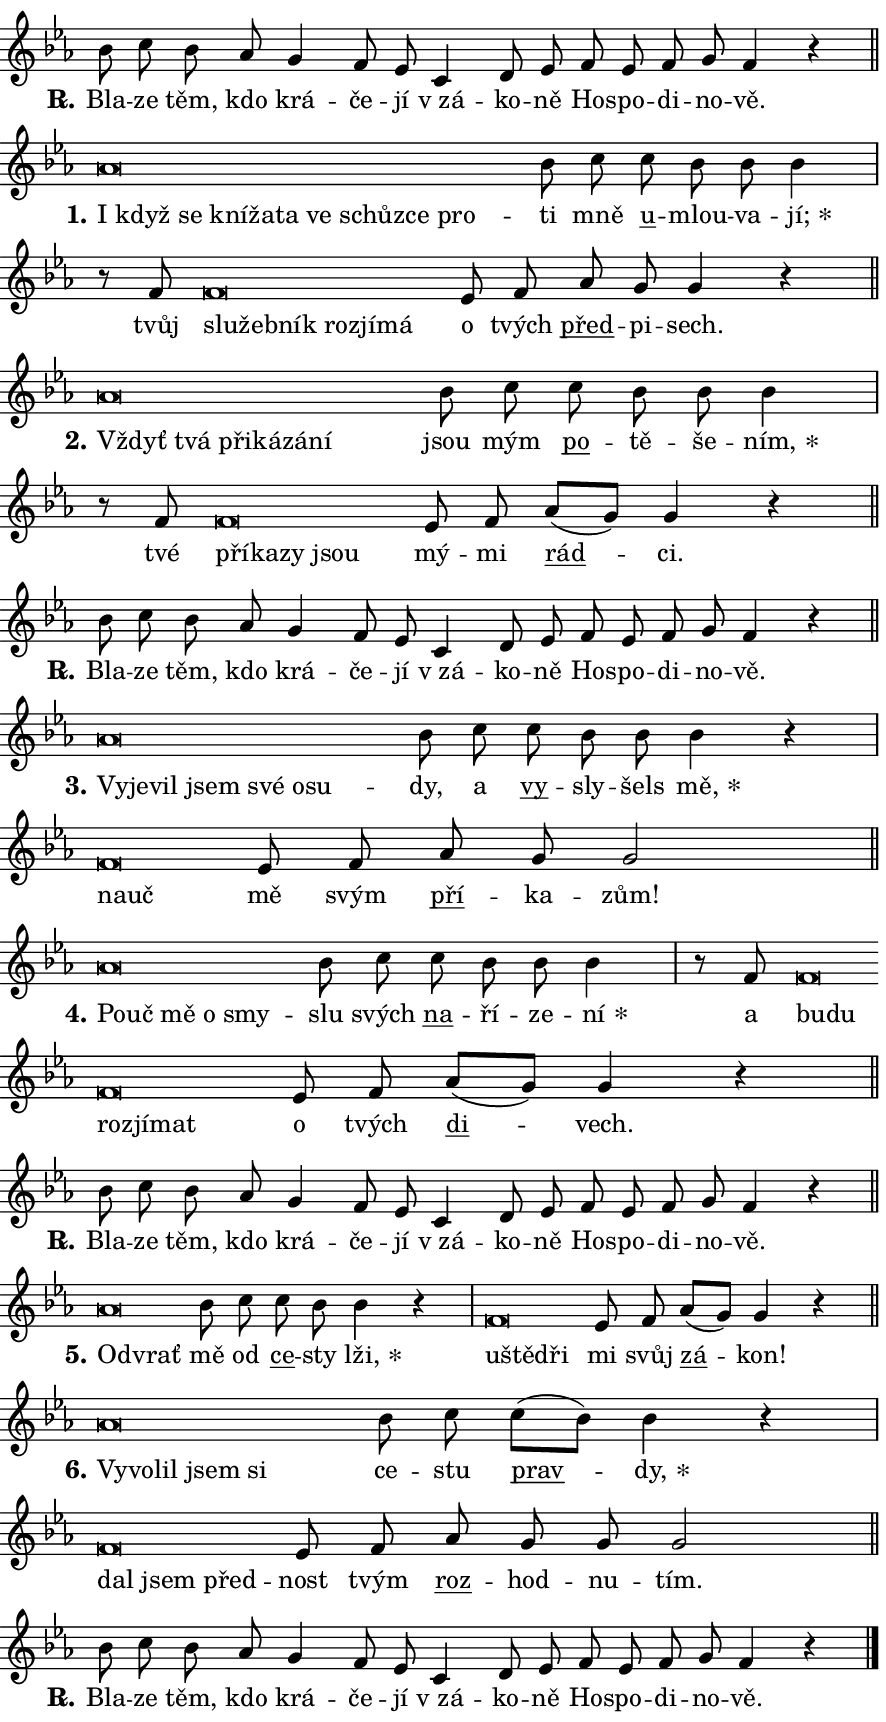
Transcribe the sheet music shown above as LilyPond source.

\version "2.24.0"
\header { tagline = "" }
\paper {
  indent = 0\cm
  top-margin = 0\cm
  right-margin = 0.13\cm % to fit lyric hyphens
  bottom-margin = 0\cm
  left-margin = 0\cm
  paper-width = 15\cm
  page-breaking = #ly:one-page-breaking
  system-system-spacing.basic-distance = #11
  score-system-spacing.basic-distance = #11
  ragged-last = ##f
}


%% Author: Thomas Morley
%% https://lists.gnu.org/archive/html/lilypond-user/2020-05/msg00002.html
#(define (line-position grob)
"Returns position of @var[grob} in current system:
   @code{'start}, if at first time-step
   @code{'end}, if at last time-step
   @code{'middle} otherwise
"
  (let* ((col (ly:item-get-column grob))
         (ln (ly:grob-object col 'left-neighbor))
         (rn (ly:grob-object col 'right-neighbor))
         (col-to-check-left (if (ly:grob? ln) ln col))
         (col-to-check-right (if (ly:grob? rn) rn col))
         (break-dir-left
           (and
             (ly:grob-property col-to-check-left 'non-musical #f)
             (ly:item-break-dir col-to-check-left)))
         (break-dir-right
           (and
             (ly:grob-property col-to-check-right 'non-musical #f)
             (ly:item-break-dir col-to-check-right))))
        (cond ((eqv? 1 break-dir-left) 'start)
              ((eqv? -1 break-dir-right) 'end)
              (else 'middle))))

#(define (tranparent-at-line-position vctor)
  (lambda (grob)
  "Relying on @code{line-position} select the relevant enry from @var{vctor}.
Used to determine transparency,"
    (case (line-position grob)
      ((end) (not (vector-ref vctor 0)))
      ((middle) (not (vector-ref vctor 1)))
      ((start) (not (vector-ref vctor 2))))))

noteHeadBreakVisibility =
#(define-music-function (break-visibility)(vector?)
"Makes @code{NoteHead}s transparent relying on @var{break-visibility}"
#{
  \override NoteHead.transparent =
    #(tranparent-at-line-position break-visibility)
#})

#(define delete-ledgers-for-transparent-note-heads
  (lambda (grob)
    "Reads whether a @code{NoteHead} is transparent.
If so this @code{NoteHead} is removed from @code{'note-heads} from
@var{grob}, which is supposed to be @code{LedgerLineSpanner}.
As a result ledgers are not printed for this @code{NoteHead}"
    (let* ((nhds-array (ly:grob-object grob 'note-heads))
           (nhds-list
             (if (ly:grob-array? nhds-array)
                 (ly:grob-array->list nhds-array)
                 '()))
           ;; Relies on the transparent-property being done before
           ;; Staff.LedgerLineSpanner.after-line-breaking is executed.
           ;; This is fragile ...
           (to-keep
             (remove
               (lambda (nhd)
                 (ly:grob-property nhd 'transparent #f))
               nhds-list)))
      ;; TODO find a better method to iterate over grob-arrays, similiar
      ;; to filter/remove etc for lists
      ;; For now rebuilt from scratch
      (set! (ly:grob-object grob 'note-heads)  '())
      (for-each
        (lambda (nhd)
          (ly:pointer-group-interface::add-grob grob 'note-heads nhd))
        to-keep))))

squashNotes = {
  \override NoteHead.X-extent = #'(-0.2 . 0.2)
  \override NoteHead.Y-extent = #'(-0.75 . 0)
  \override NoteHead.stencil =
    #(lambda (grob)
       (let ((pos (ly:grob-property grob 'staff-position)))
         (begin
           (if (< pos -7) (display "ERROR: Lower brevis then expected\n") (display ""))
           (if (<= pos -6) ly:text-interface::print ly:note-head::print))))
}
unSquashNotes = {
  \revert NoteHead.X-extent
  \revert NoteHead.Y-extent
  \revert NoteHead.stencil
}

hideNotes = \noteHeadBreakVisibility #begin-of-line-visible
unHideNotes = \noteHeadBreakVisibility #all-visible

% work-around for resetting accidentals
% https://lilypond.org/doc/v2.23/Documentation/notation/displaying-rhythms#unmetered-music
cadenzaMeasure = {
  \cadenzaOff
  \partial 1024 s1024
  \cadenzaOn
}

#(define-markup-command (accent layout props text) (markup?)
  "Underline accented syllable"
  (interpret-markup layout props
    #{\markup \override #'(offset . 4.3) \underline { #text }#}))

responsum = \markup \concat {
  "R" \hspace #-1.05 \path #0.1 #'((moveto 0 0.07) (lineto 0.9 0.8)) \hspace #0.05 "."
}

spaceSize = #0.6828661417322834 % exact space size for TeX Gyre Schola

\layout {
  \context {
    \Staff
    \remove "Time_signature_engraver"
    \override LedgerLineSpanner.after-line-breaking = #delete-ledgers-for-transparent-note-heads
  }
  \context {
    \Lyrics {
      \override LyricSpace.minimum-distance = \spaceSize
      \override LyricText.font-name = #"TeX Gyre Schola"
      \override LyricText.font-size = 1
      \override StanzaNumber.font-name = #"TeX Gyre Schola Bold"
      \override StanzaNumber.font-size = 1
    }
  }
  \context {
    \Score 
    \override NoteHead.text =
      #(lambda (grob) 
        (let ((pos (ly:grob-property grob 'staff-position)))
          #{\markup {
            \combine
              \halign #-0.55 \raise #(if (= pos -6) 0 0.5) \override #'(thickness . 2) \draw-line #'(3.2 . 0)
              \musicglyph "noteheads.sM1"
          }#}))
  }
}

% magnetic-lyrics.ily
%
%   written by
%     Jean Abou Samra <jean@abou-samra.fr>
%     Werner Lemberg <wl@gnu.org>
%
%   adapted by
%     Jiri Hon <jiri.hon@gmail.com>
%
% Version 2022-Apr-15

% https://www.mail-archive.com/lilypond-user@gnu.org/msg149350.html

#(define (Left_hyphen_pointer_engraver context)
   "Collect syllable-hyphen-syllable occurrences in lyrics and store
them in properties.  This engraver only looks to the left.  For
example, if the lyrics input is @code{foo -- bar}, it does the
following.

@itemize @bullet
@item
Set the @code{text} property of the @code{LyricHyphen} grob between
@q{foo} and @q{bar} to @code{foo}.

@item
Set the @code{left-hyphen} property of the @code{LyricText} grob with
text @q{foo} to the @code{LyricHyphen} grob between @q{foo} and
@q{bar}.
@end itemize

Use this auxiliary engraver in combination with the
@code{lyric-@/text::@/apply-@/magnetic-@/offset!} hook."
   (let ((hyphen #f)
         (text #f))
     (make-engraver
      (acknowledgers
       ((lyric-syllable-interface engraver grob source-engraver)
        (set! text grob)))
      (end-acknowledgers
       ((lyric-hyphen-interface engraver grob source-engraver)
        ;(when (not (grob::has-interface grob 'lyric-space-interface))
          (set! hyphen grob)));)
      ((stop-translation-timestep engraver)
       (when (and text hyphen)
         (ly:grob-set-object! text 'left-hyphen hyphen))
       (set! text #f)
       (set! hyphen #f)))))

#(define (lyric-text::apply-magnetic-offset! grob)
   "If the space between two syllables is less than the value in
property @code{LyricText@/.details@/.squash-threshold}, move the right
syllable to the left so that it gets concatenated with the left
syllable.

Use this function as a hook for
@code{LyricText@/.after-@/line-@/breaking} if the
@code{Left_@/hyphen_@/pointer_@/engraver} is active."
   (let ((hyphen (ly:grob-object grob 'left-hyphen #f)))
     (when hyphen
       (let ((left-text (ly:spanner-bound hyphen LEFT)))
         (when (grob::has-interface left-text 'lyric-syllable-interface)
           (let* ((common (ly:grob-common-refpoint grob left-text X))
                  (this-x-ext (ly:grob-extent grob common X))
                  (left-x-ext
                   (begin
                     ;; Trigger magnetism for left-text.
                     (ly:grob-property left-text 'after-line-breaking)
                     (ly:grob-extent left-text common X)))
                  ;; `delta` is the gap width between two syllables.
                  (delta (- (interval-start this-x-ext)
                            (interval-end left-x-ext)))
                  (details (ly:grob-property grob 'details))
                  (threshold (assoc-get 'squash-threshold details 0.2)))
             (when (< delta threshold)
               (let* (;; We have to manipulate the input text so that
                      ;; ligatures crossing syllable boundaries are not
                      ;; disabled.  For languages based on the Latin
                      ;; script this is essentially a beautification.
                      ;; However, for non-Western scripts it can be a
                      ;; necessity.
                      (lt (ly:grob-property left-text 'text))
                      (rt (ly:grob-property grob 'text))
                      (is-space (grob::has-interface hyphen 'lyric-space-interface))
                      (space (if is-space " " ""))
                      (extra-delta (if is-space spaceSize 0))
                      ;; Append new syllable.
                      (ltrt-space (if (and (string? lt) (string? rt))
                                (string-append lt space rt)
                                (make-concat-markup (list lt space rt))))
                      ;; Right-align `ltrt` to the right side.
                      (ltrt-space-markup (grob-interpret-markup
                               grob
                               (make-translate-markup
                                (cons (interval-length this-x-ext) 0)
                                (make-right-align-markup ltrt-space)))))
                 (begin
                   ;; Don't print `left-text`.
                   (ly:grob-set-property! left-text 'stencil #f)
                   ;; Set text and stencil (which holds all collected
                   ;; syllables so far) and shift it to the left.
                   (ly:grob-set-property! grob 'text ltrt-space)
                   (ly:grob-set-property! grob 'stencil ltrt-space-markup)
                   (ly:grob-translate-axis! grob (- (- delta extra-delta)) X))))))))))


#(define (lyric-hyphen::displace-bounds-first grob)
   ;; Make very sure this callback isn't triggered too early.
   (let ((left (ly:spanner-bound grob LEFT))
         (right (ly:spanner-bound grob RIGHT)))
     (ly:grob-property left 'after-line-breaking)
     (ly:grob-property right 'after-line-breaking)
     (ly:lyric-hyphen::print grob)))

squashThreshold = #0.4

\layout {
  \context {
    \Lyrics
    \consists #Left_hyphen_pointer_engraver
    \override LyricText.after-line-breaking =
      #lyric-text::apply-magnetic-offset!
    \override LyricHyphen.stencil = #lyric-hyphen::displace-bounds-first
    \override LyricText.details.squash-threshold = \squashThreshold
    \override LyricHyphen.minimum-distance = 0
    \override LyricHyphen.minimum-length = \squashThreshold
  }
}

squashText = \override LyricText.details.squash-threshold = 9999
unSquashText = \override LyricText.details.squash-threshold = \squashThreshold

leftText = \override LyricText.self-alignment-X = #LEFT
unLeftText = \revert LyricText.self-alignment-X

starOffset = #(lambda (grob) 
                (let ((x_offset (ly:self-alignment-interface::aligned-on-x-parent grob)))
                  (if (= x_offset 0) 0 (+ x_offset 1.2))))

star = #(define-music-function (syllable)(string?)
"Append star separator at the end of a syllable"
#{
  \once \override LyricText.X-offset = #starOffset
  \lyricmode { \markup {
    #syllable
    \override #'((font-name . "TeX Gyre Schola Bold")) \hspace #0.2 \lower #0.65 \larger "*"
  } }
#})

starAccent = #(define-music-function (syllable)(string?)
"Append star separator at the end of a syllable and make accent"
#{
  \once \override LyricText.X-offset = #starOffset
  \lyricmode { \markup {
    \accent #syllable
    \override #'((font-name . "TeX Gyre Schola Bold")) \hspace #0.2 \lower #0.65 \larger "*"
  } }
#})

breath = #(define-music-function (syllable)(string?)
"Append breathing indicator at the end of a syllable"
#{
  \lyricmode { \markup { #syllable "+" } }
#})

optionalBreath = #(define-music-function (syllable)(string?)
"Append optional breathing indicator at the end of a syllable"
#{
  \lyricmode { \markup { #syllable "(+)" } }
#})


\score {
    <<
        \new Voice = "melody" { \cadenzaOn \key es \major \relative { bes'8 c bes as g4 f8 es \bar "" c4 d8 es \bar "" f es f g f4 r \cadenzaMeasure \bar "||" \break } }
        \new Lyrics \lyricsto "melody" { \lyricmode { \set stanza = \responsum
Bla -- ze těm, kdo krá -- če -- jí "v zá" -- ko -- ně Ho -- spo -- di -- no -- vě. } }
    >>
    \layout {}
}

\score {
    <<
        \new Voice = "melody" { \cadenzaOn \key es \major \relative { \squashNotes as'\breve*1/16 \hideNotes \breve*1/16 \bar "" \breve*1/16 \bar "" \breve*1/16 \bar "" \breve*1/16 \bar "" \breve*1/16 \bar "" \breve*1/16 \bar "" \breve*1/16 \bar "" \breve*1/16 \breve*1/16 \bar "" \unHideNotes \unSquashNotes bes8 c \bar "" c bes bes bes4 \cadenzaMeasure \bar "|" r8 f8 \squashNotes f\breve*1/16 \hideNotes \breve*1/16 \bar "" \breve*1/16 \bar "" \breve*1/16 \bar "" \breve*1/16 \breve*1/16 \bar "" \unHideNotes \unSquashNotes es8 f \bar "" as g g4 r \cadenzaMeasure \bar "||" \break } }
        \new Lyrics \lyricsto "melody" { \lyricmode { \set stanza = "1."
\leftText I \squashText když se kní -- ža -- ta ve schůz -- ce pro -- \unLeftText \unSquashText ti mně \markup \accent u -- mlou -- va -- \star jí; tvůj \leftText slu -- \squashText žeb -- ník roz -- jí -- má \unLeftText \unSquashText o tvých \markup \accent před -- pi -- sech. } }
    >>
    \layout {}
}

\score {
    <<
        \new Voice = "melody" { \cadenzaOn \key es \major \relative { \squashNotes as'\breve*1/16 \hideNotes \breve*1/16 \bar "" \breve*1/16 \bar "" \breve*1/16 \bar "" \breve*1/16 \breve*1/16 \bar "" \unHideNotes \unSquashNotes bes8 c \bar "" c bes bes bes4 \cadenzaMeasure \bar "|" r8 f8 \squashNotes f\breve*1/16 \hideNotes \breve*1/16 \bar "" \breve*1/16 \breve*1/16 \bar "" \unHideNotes \unSquashNotes es8 f \bar "" as[( g)] g4 r \cadenzaMeasure \bar "||" \break } }
        \new Lyrics \lyricsto "melody" { \lyricmode { \set stanza = "2."
\leftText Vždyť \squashText tvá při -- ká -- zá -- ní \unLeftText \unSquashText jsou mým \markup \accent po -- tě -- še -- \star ním, tvé \leftText pří -- \squashText ka -- zy jsou \unLeftText \unSquashText mý -- mi \markup \accent rád -- ci. } }
    >>
    \layout {}
}

\score {
    <<
        \new Voice = "melody" { \cadenzaOn \key es \major \relative { bes'8 c bes as g4 f8 es \bar "" c4 d8 es \bar "" f es f g f4 r \cadenzaMeasure \bar "||" \break } }
        \new Lyrics \lyricsto "melody" { \lyricmode { \set stanza = \responsum
Bla -- ze těm, kdo krá -- če -- jí "v zá" -- ko -- ně Ho -- spo -- di -- no -- vě. } }
    >>
    \layout {}
}

\score {
    <<
        \new Voice = "melody" { \cadenzaOn \key es \major \relative { \squashNotes as'\breve*1/16 \hideNotes \breve*1/16 \bar "" \breve*1/16 \bar "" \breve*1/16 \bar "" \breve*1/16 \bar "" \breve*1/16 \breve*1/16 \bar "" \unHideNotes \unSquashNotes bes8 c \bar "" c bes bes bes4 r \cadenzaMeasure \bar "|" \squashNotes f\breve*1/16 \hideNotes \breve*1/16 \bar "" \unHideNotes \unSquashNotes es8 f \bar "" as g g2 \cadenzaMeasure \bar "||" \break } }
        \new Lyrics \lyricsto "melody" { \lyricmode { \set stanza = "3."
\leftText Vy -- \squashText je -- vil jsem své o -- su -- \unLeftText \unSquashText dy, a \markup \accent vy -- sly -- šels \star mě, \leftText na -- \squashText uč \unLeftText \unSquashText mě svým \markup \accent pří -- ka -- zům! } }
    >>
    \layout {}
}

\score {
    <<
        \new Voice = "melody" { \cadenzaOn \key es \major \relative { \squashNotes as'\breve*1/16 \hideNotes \breve*1/16 \bar "" \breve*1/16 \bar "" \breve*1/16 \breve*1/16 \bar "" \unHideNotes \unSquashNotes bes8 c \bar "" c bes bes bes4 \cadenzaMeasure \bar "|" r8 f8 \squashNotes f\breve*1/16 \hideNotes \breve*1/16 \bar "" \breve*1/16 \bar "" \breve*1/16 \breve*1/16 \bar "" \unHideNotes \unSquashNotes es8 f \bar "" as[( g)] g4 r \cadenzaMeasure \bar "||" \break } }
        \new Lyrics \lyricsto "melody" { \lyricmode { \set stanza = "4."
\leftText Po -- \squashText uč mě o smy -- \unLeftText \unSquashText slu svých \markup \accent na -- ří -- ze -- \star ní a \leftText bu -- \squashText du roz -- jí -- mat \unLeftText \unSquashText o tvých \markup \accent di -- vech. } }
    >>
    \layout {}
}

\score {
    <<
        \new Voice = "melody" { \cadenzaOn \key es \major \relative { bes'8 c bes as g4 f8 es \bar "" c4 d8 es \bar "" f es f g f4 r \cadenzaMeasure \bar "||" \break } }
        \new Lyrics \lyricsto "melody" { \lyricmode { \set stanza = \responsum
Bla -- ze těm, kdo krá -- če -- jí "v zá" -- ko -- ně Ho -- spo -- di -- no -- vě. } }
    >>
    \layout {}
}

\score {
    <<
        \new Voice = "melody" { \cadenzaOn \key es \major \relative { \squashNotes as'\breve*1/16 \hideNotes \breve*1/16 \bar "" \unHideNotes \unSquashNotes bes8 c \bar "" c bes bes4 r \cadenzaMeasure \bar "|" \squashNotes f\breve*1/16 \hideNotes \breve*1/16 \breve*1/16 \bar "" \unHideNotes \unSquashNotes es8 f \bar "" as[( g)] g4 r \cadenzaMeasure \bar "||" \break } }
        \new Lyrics \lyricsto "melody" { \lyricmode { \set stanza = "5."
\leftText Od -- \squashText vrať \unLeftText \unSquashText mě od \markup \accent ce -- sty \star lži, \leftText u -- \squashText ště -- dři \unLeftText \unSquashText mi svůj \markup \accent zá -- kon! } }
    >>
    \layout {}
}

\score {
    <<
        \new Voice = "melody" { \cadenzaOn \key es \major \relative { \squashNotes as'\breve*1/16 \hideNotes \breve*1/16 \bar "" \breve*1/16 \bar "" \breve*1/16 \breve*1/16 \bar "" \unHideNotes \unSquashNotes bes8 c \bar "" c[( bes)] bes4 r \cadenzaMeasure \bar "|" \squashNotes f\breve*1/16 \hideNotes \breve*1/16 \breve*1/16 \bar "" \unHideNotes \unSquashNotes es8 f \bar "" as g g g2 \cadenzaMeasure \bar "||" \break } }
        \new Lyrics \lyricsto "melody" { \lyricmode { \set stanza = "6."
\leftText Vy -- \squashText vo -- lil jsem si \unLeftText \unSquashText ce -- stu \markup \accent prav -- \star dy, \leftText dal \squashText jsem před -- \unLeftText \unSquashText nost tvým \markup \accent roz -- hod -- nu -- tím. } }
    >>
    \layout {}
}

\score {
    <<
        \new Voice = "melody" { \cadenzaOn \key es \major \relative { bes'8 c bes as g4 f8 es \bar "" c4 d8 es \bar "" f es f g f4 r \cadenzaMeasure \bar "||" \break } \bar "|." }
        \new Lyrics \lyricsto "melody" { \lyricmode { \set stanza = \responsum
Bla -- ze těm, kdo krá -- če -- jí "v zá" -- ko -- ně Ho -- spo -- di -- no -- vě. } }
    >>
    \layout {}
}
